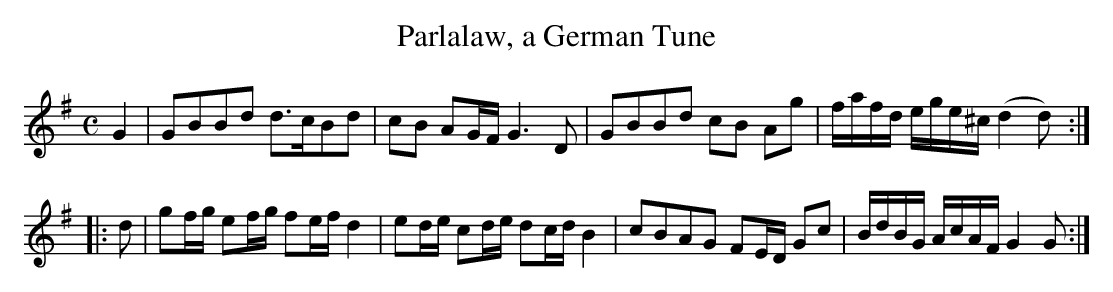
X:1
T:Parlalaw, a German Tune
M:C
K:G major
G2|\
GBBd d>cBd| cB AG/F/ G3D|\
GBBd cB Ag| f/a/f/d/ e/g/e/^c/ (d2d)::
d|\
gf/g/ ef/g/ fe/f/d2| ed/e/ cd/e/ dc/d/B2|\
cBAG FE/D/ Gc| B/d/B/G/ A/c/A/F/ G2G:|
